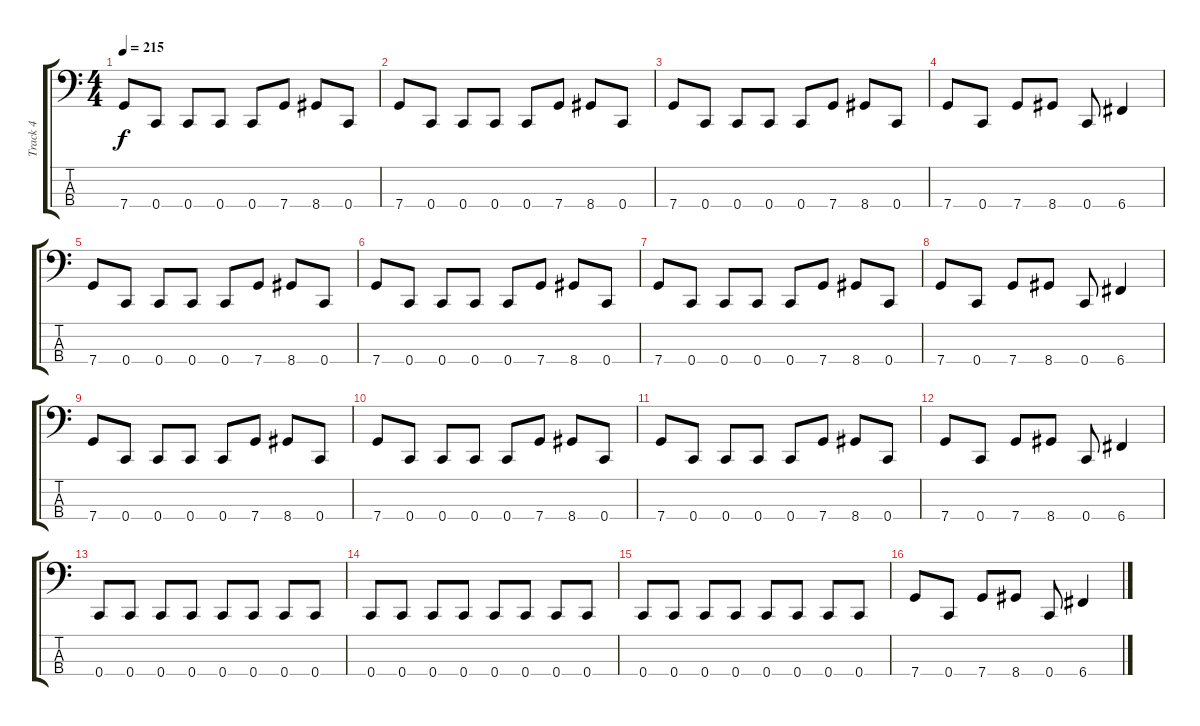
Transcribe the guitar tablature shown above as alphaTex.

\track ("Track 4" "Track 4") {instrument electricbassfinger}
\staff {score tabs}
\tuning (F2 C2 G1 C1) {hide}
\ts (4 4)
\tempo 215
\clef f4
\ks c
7.4.8{dy f} 0.4.8 0.4.8 0.4.8 0.4.8 7.4.8 8.4.8 0.4.8 |
7.4.8 0.4.8 0.4.8 0.4.8 0.4.8 7.4.8 8.4.8 0.4.8 |
7.4.8 0.4.8 0.4.8 0.4.8 0.4.8 7.4.8 8.4.8 0.4.8 |
7.4.8 0.4.8 7.4.8 8.4.8 0.4.8 6.4.4 |
7.4.8 0.4.8 0.4.8 0.4.8 0.4.8 7.4.8 8.4.8 0.4.8 |
7.4.8 0.4.8 0.4.8 0.4.8 0.4.8 7.4.8 8.4.8 0.4.8 |
7.4.8 0.4.8 0.4.8 0.4.8 0.4.8 7.4.8 8.4.8 0.4.8 |
7.4.8 0.4.8 7.4.8 8.4.8 0.4.8 6.4.4 |
7.4.8 0.4.8 0.4.8 0.4.8 0.4.8 7.4.8 8.4.8 0.4.8 |
7.4.8 0.4.8 0.4.8 0.4.8 0.4.8 7.4.8 8.4.8 0.4.8 |
7.4.8 0.4.8 0.4.8 0.4.8 0.4.8 7.4.8 8.4.8 0.4.8 |
7.4.8 0.4.8 7.4.8 8.4.8 0.4.8 6.4.4 |
0.4.8 0.4.8 0.4.8 0.4.8 0.4.8 0.4.8 0.4.8 0.4.8 |
0.4.8 0.4.8 0.4.8 0.4.8 0.4.8 0.4.8 0.4.8 0.4.8 |
0.4.8 0.4.8 0.4.8 0.4.8 0.4.8 0.4.8 0.4.8 0.4.8 |
7.4.8 0.4.8 7.4.8 8.4.8 0.4.8 6.4.4
